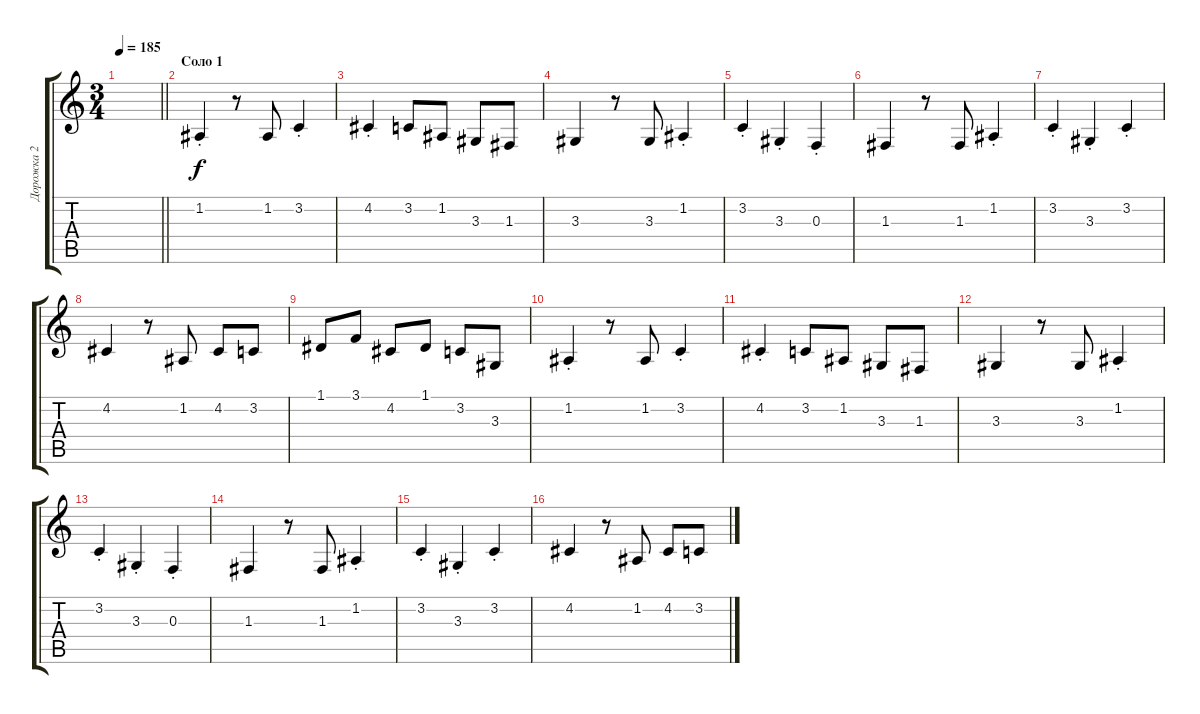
\track ("Дорожка 2" "Дорожка 2") {instrument pad1newage}
\staff {score tabs}
\tuning (D4 A3 F3 C3 G2 C2) {hide}
\ts (3 4)
\tempo 185
\clef g2
\barLineRight lightlight
\ks c
|
\section ("" "Соло 1")
1.2{st}.4{volume 16 instrument oboe} r.8 1.2.8 3.2{st}.4 |
4.2{st}.4 3.2.8 1.2.8 3.3.8 1.3.8 |
3.3.4 r.8 3.3.8 1.2{st}.4 |
3.2{st}.4 3.3{st}.4 0.3{st}.4 |
1.3.4 r.8 1.3.8 1.2{st}.4 |
3.2{st}.4 3.3{st}.4 3.2{st}.4 |
4.2.4 r.8 1.2.8 4.2.8 3.2.8 |
1.1.8 3.1.8 4.2.8 1.1.8 3.2.8 3.3.8 |
1.2{st}.4 r.8 1.2.8 3.2{st}.4 |
4.2{st}.4 3.2.8 1.2.8 3.3.8 1.3.8 |
3.3.4 r.8 3.3.8 1.2{st}.4 |
3.2{st}.4 3.3{st}.4 0.3{st}.4 |
1.3.4 r.8 1.3.8 1.2{st}.4 |
3.2{st}.4 3.3{st}.4 3.2{st}.4 |
4.2.4 r.8 1.2.8 4.2.8 3.2.8
